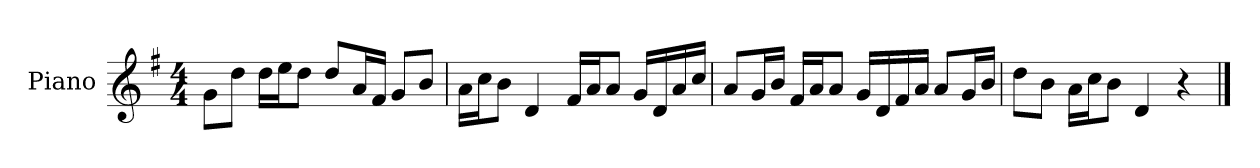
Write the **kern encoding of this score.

**kern
*part1
*staff1
*I"Piano
*I'P-no
*clefG2
*k[f#]
*M4/4
*MM90
=1
8g\L
8dd\J
16dd\LL
16ee\J
8dd\J
8dd/L
16a/L
16f#/JJ
8g/L
8b/J
=2
16a\LL
16cc\J
8b\J
4d/
16f#/LL
16a/J
8a/J
16g/LL
16d/
16a/
16cc/JJ
=3
8a/L
16g/L
16b/JJ
16f#/LL
16a/J
8a/J
16g/LL
16d/
16f#/
16a/JJ
8a/L
16g/L
16b/JJ
=4
8dd\L
8b\J
16a\LL
16cc\J
8b\J
4d/
4r
==
*-
